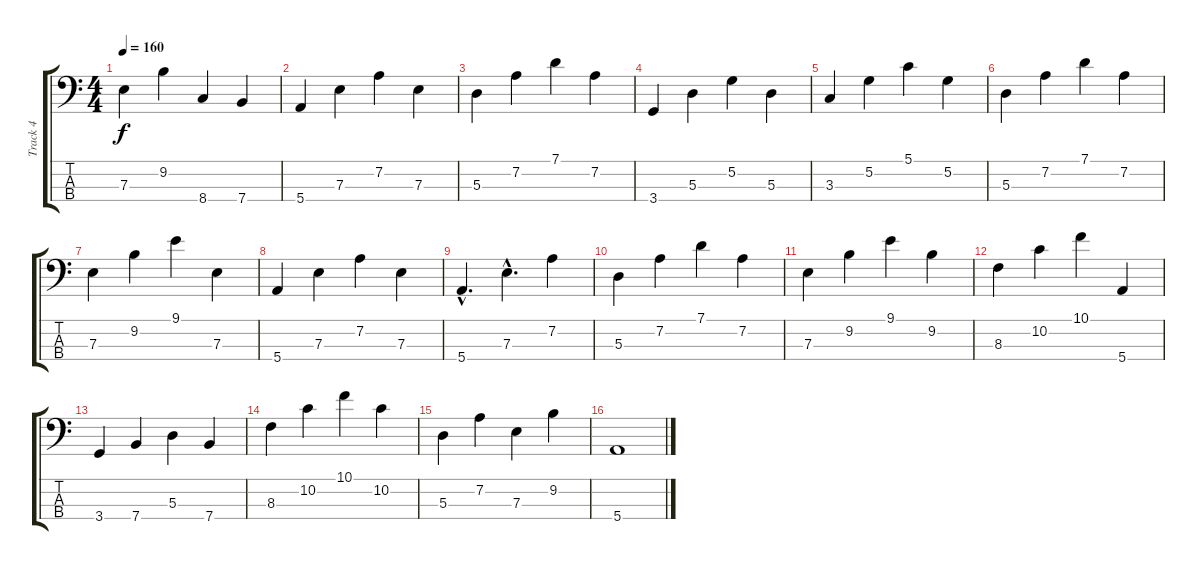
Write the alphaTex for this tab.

\track ("Track 4" "Track 4") {instrument electricbassfinger}
\staff {score tabs}
\tuning (G2 D2 A1 E1) {hide}
\ts (4 4)
\tempo 160
\clef f4
\ks c
7.3.4{dy f} 9.2.4 8.4.4 7.4.4 |
5.4.4 7.3.4 7.2.4 7.3.4 |
5.3.4 7.2.4 7.1.4 7.2.4 |
3.4.4 5.3.4 5.2.4 5.3.4 |
3.3.4 5.2.4 5.1.4 5.2.4 |
5.3.4 7.2.4 7.1.4 7.2.4 |
7.3.4 9.2.4 9.1.4 7.3.4 |
5.4.4 7.3.4 7.2.4 7.3.4 |
5.4{hac}.4{d} 7.3{hac}.4{d} 7.2.4 |
5.3.4 7.2.4 7.1.4 7.2.4 |
7.3.4 9.2.4 9.1.4 9.2.4 |
8.3.4 10.2.4 10.1.4 5.4.4 |
3.4.4 7.4.4 5.3.4 7.4.4 |
8.3.4 10.2.4 10.1.4 10.2.4 |
5.3.4 7.2.4 7.3.4 9.2.4 |
5.4.1
